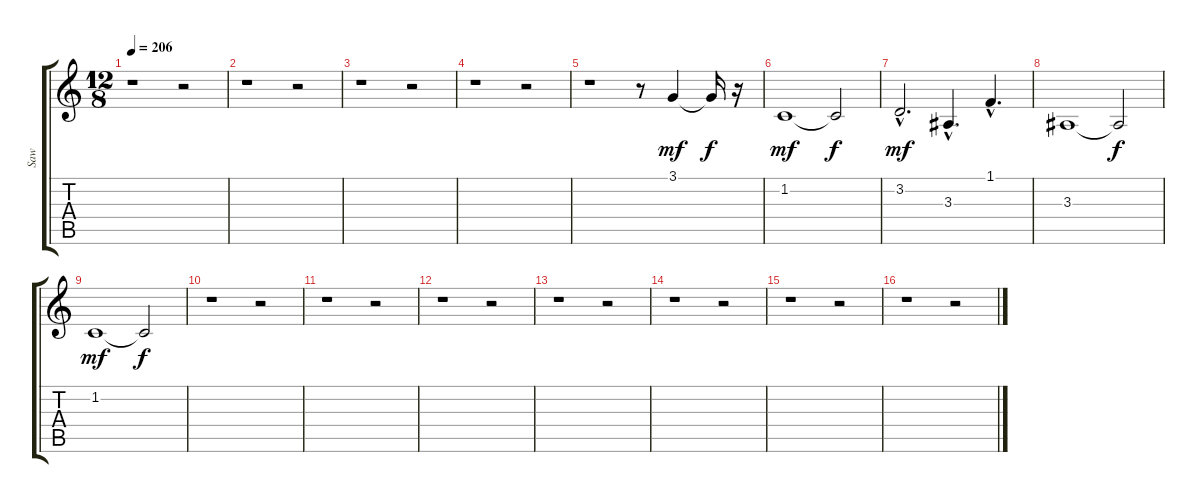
\track ("Saw" "Saw") {instrument lead2sawtooth}
\staff {score tabs}
\tuning (E4 B3 G3 D3 A2 E2) {hide}
\ts (12 8)
\tempo 206
\clef g2
\ks c
r.1{dy mf} r.2 |
r.1 r.2 |
r.1 r.2 |
r.1 r.2 |
r.1 r.8 3.1.4 3.1{t}.16{dy f} r.16 |
1.2.1{dy mf} 1.2{t}.2{dy f} |
3.2{hac}.2{d dy mf} 3.3{hac}.4{d} 1.1{hac}.4{d} |
3.3.1 3.3{t}.2{dy f} |
1.2.1{dy mf} 1.2{t}.2{dy f} |
r.1 r.2 |
r.1 r.2 |
r.1 r.2 |
r.1 r.2 |
r.1 r.2 |
r.1 r.2 |
r.1 r.2
